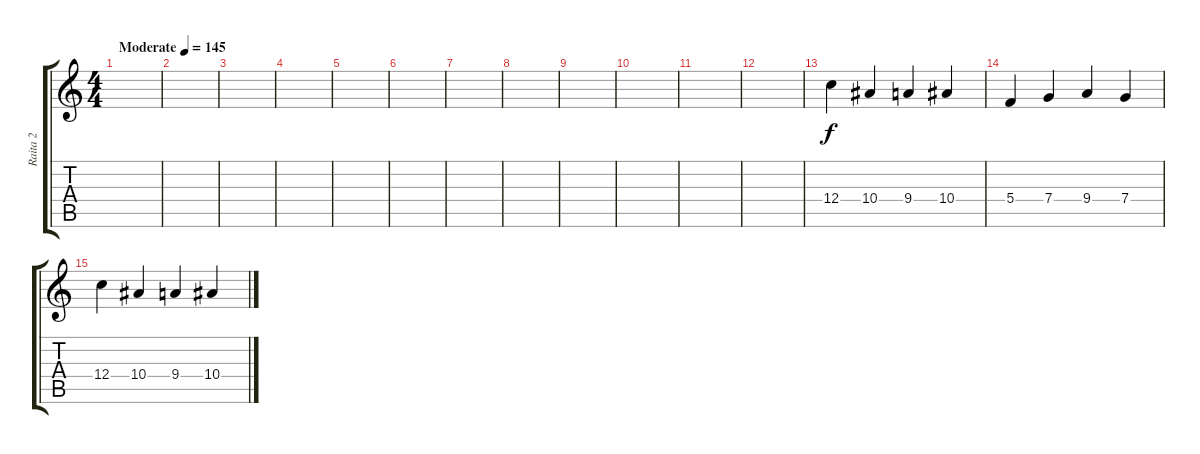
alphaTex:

\track ("Raita 2" "Raita 2") {instrument distortionguitar}
\staff {score tabs}
\tuning (D4 A3 F3 C3 G2 C2) {hide}
\ts (4 4)
\tempo (145 "Moderate")
\clef g2
\ks c
|
|
|
|
|
|
|
|
|
|
|
|
12.4.4{instrument electricguitarmuted} 10.4.4 9.4.4 10.4.4 |
5.4.4 7.4.4 9.4.4 7.4.4 |
12.4.4 10.4.4 9.4.4 10.4.4
